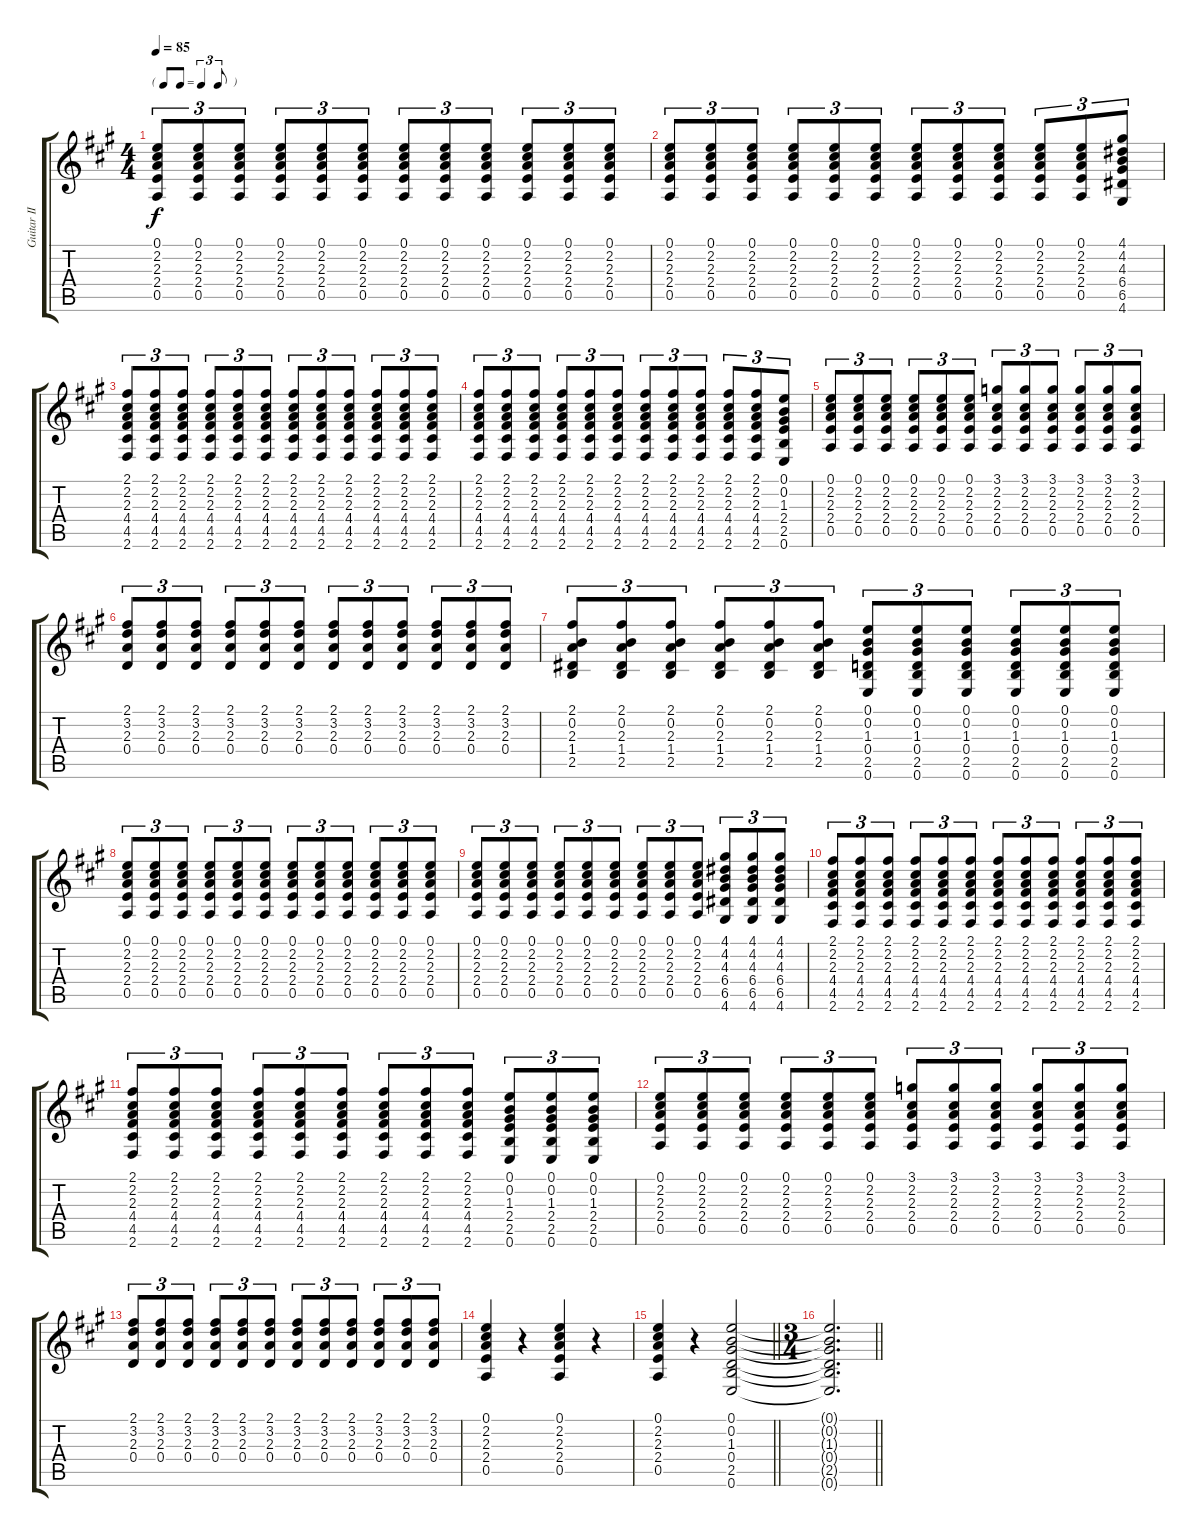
\track ("Guitar II" "Guitar II") {instrument electricguitarjazz}
\staff {score tabs}
\tuning (E4 B3 G3 D3 A2 E2) {hide}
\ts (4 4)
\tf triplet8th
\tempo 85
\clef g2
\ks a
(0.1 2.2 2.3 2.4 0.5).8{tu (3 2) dy f} (0.1 2.2 2.3 2.4 0.5).8{tu (3 2)} (0.1 2.2 2.3 2.4 0.5).8{tu (3 2)} (0.1 2.2 2.3 2.4 0.5).8{tu (3 2)} (0.1 2.2 2.3 2.4 0.5).8{tu (3 2)} (0.1 2.2 2.3 2.4 0.5).8{tu (3 2)} (0.1 2.2 2.3 2.4 0.5).8{tu (3 2)} (0.1 2.2 2.3 2.4 0.5).8{tu (3 2)} (0.1 2.2 2.3 2.4 0.5).8{tu (3 2)} (0.1 2.2 2.3 2.4 0.5).8{tu (3 2)} (0.1 2.2 2.3 2.4 0.5).8{tu (3 2)} (0.1 2.2 2.3 2.4 0.5).8{tu (3 2)} |
(0.1 2.2 2.3 2.4 0.5).8{tu (3 2)} (0.1 2.2 2.3 2.4 0.5).8{tu (3 2)} (0.1 2.2 2.3 2.4 0.5).8{tu (3 2)} (0.1 2.2 2.3 2.4 0.5).8{tu (3 2)} (0.1 2.2 2.3 2.4 0.5).8{tu (3 2)} (0.1 2.2 2.3 2.4 0.5).8{tu (3 2)} (0.1 2.2 2.3 2.4 0.5).8{tu (3 2)} (0.1 2.2 2.3 2.4 0.5).8{tu (3 2)} (0.1 2.2 2.3 2.4 0.5).8{tu (3 2)} (0.1 2.2 2.3 2.4 0.5).8{tu (3 2)} (0.1 2.2 2.3 2.4 0.5).8{tu (3 2)} (4.1 4.2 4.3 6.4 6.5 4.6).8{tu (3 2)} |
(2.1 2.2 2.3 4.4 4.5 2.6).8{tu (3 2)} (2.1 2.2 2.3 4.4 4.5 2.6).8{tu (3 2)} (2.1 2.2 2.3 4.4 4.5 2.6).8{tu (3 2)} (2.1 2.2 2.3 4.4 4.5 2.6).8{tu (3 2)} (2.1 2.2 2.3 4.4 4.5 2.6).8{tu (3 2)} (2.1 2.2 2.3 4.4 4.5 2.6).8{tu (3 2)} (2.1 2.2 2.3 4.4 4.5 2.6).8{tu (3 2)} (2.1 2.2 2.3 4.4 4.5 2.6).8{tu (3 2)} (2.1 2.2 2.3 4.4 4.5 2.6).8{tu (3 2)} (2.1 2.2 2.3 4.4 4.5 2.6).8{tu (3 2)} (2.1 2.2 2.3 4.4 4.5 2.6).8{tu (3 2)} (2.1 2.2 2.3 4.4 4.5 2.6).8{tu (3 2)} |
(2.1 2.2 2.3 4.4 4.5 2.6).8{tu (3 2)} (2.1 2.2 2.3 4.4 4.5 2.6).8{tu (3 2)} (2.1 2.2 2.3 4.4 4.5 2.6).8{tu (3 2)} (2.1 2.2 2.3 4.4 4.5 2.6).8{tu (3 2)} (2.1 2.2 2.3 4.4 4.5 2.6).8{tu (3 2)} (2.1 2.2 2.3 4.4 4.5 2.6).8{tu (3 2)} (2.1 2.2 2.3 4.4 4.5 2.6).8{tu (3 2)} (2.1 2.2 2.3 4.4 4.5 2.6).8{tu (3 2)} (2.1 2.2 2.3 4.4 4.5 2.6).8{tu (3 2)} (2.1 2.2 2.3 4.4 4.5 2.6).8{tu (3 2)} (2.1 2.2 2.3 4.4 4.5 2.6).8{tu (3 2)} (0.1 0.2 1.3 2.4 2.5 0.6).8{tu (3 2)} |
(0.1 2.2 2.3 2.4 0.5).8{tu (3 2)} (0.1 2.2 2.3 2.4 0.5).8{tu (3 2)} (0.1 2.2 2.3 2.4 0.5).8{tu (3 2)} (0.1 2.2 2.3 2.4 0.5).8{tu (3 2)} (0.1 2.2 2.3 2.4 0.5).8{tu (3 2)} (0.1 2.2 2.3 2.4 0.5).8{tu (3 2)} (3.1 2.2 2.3 2.4 0.5).8{tu (3 2)} (3.1 2.2 2.3 2.4 0.5).8{tu (3 2)} (3.1 2.2 2.3 2.4 0.5).8{tu (3 2)} (3.1 2.2 2.3 2.4 0.5).8{tu (3 2)} (3.1 2.2 2.3 2.4 0.5).8{tu (3 2)} (3.1 2.2 2.3 2.4 0.5).8{tu (3 2)} |
(2.1 3.2 2.3 0.4).8{tu (3 2)} (2.1 3.2 2.3 0.4).8{tu (3 2)} (2.1 3.2 2.3 0.4).8{tu (3 2)} (2.1 3.2 2.3 0.4).8{tu (3 2)} (2.1 3.2 2.3 0.4).8{tu (3 2)} (2.1 3.2 2.3 0.4).8{tu (3 2)} (2.1 3.2 2.3 0.4).8{tu (3 2)} (2.1 3.2 2.3 0.4).8{tu (3 2)} (2.1 3.2 2.3 0.4).8{tu (3 2)} (2.1 3.2 2.3 0.4).8{tu (3 2)} (2.1 3.2 2.3 0.4).8{tu (3 2)} (2.1 3.2 2.3 0.4).8{tu (3 2)} |
(2.1 0.2 2.3 1.4 2.5).8{tu (3 2)} (2.1 0.2 2.3 1.4 2.5).8{tu (3 2)} (2.1 0.2 2.3 1.4 2.5).8{tu (3 2)} (2.1 0.2 2.3 1.4 2.5).8{tu (3 2)} (2.1 0.2 2.3 1.4 2.5).8{tu (3 2)} (2.1 0.2 2.3 1.4 2.5).8{tu (3 2)} (0.1 0.2 1.3 0.4 2.5 0.6).8{tu (3 2)} (0.1 0.2 1.3 0.4 2.5 0.6).8{tu (3 2)} (0.1 0.2 1.3 0.4 2.5 0.6).8{tu (3 2)} (0.1 0.2 1.3 0.4 2.5 0.6).8{tu (3 2)} (0.1 0.2 1.3 0.4 2.5 0.6).8{tu (3 2)} (0.1 0.2 1.3 0.4 2.5 0.6).8{tu (3 2)} |
(0.1 2.2 2.3 2.4 0.5).8{tu (3 2)} (0.1 2.2 2.3 2.4 0.5).8{tu (3 2)} (0.1 2.2 2.3 2.4 0.5).8{tu (3 2)} (0.1 2.2 2.3 2.4 0.5).8{tu (3 2)} (0.1 2.2 2.3 2.4 0.5).8{tu (3 2)} (0.1 2.2 2.3 2.4 0.5).8{tu (3 2)} (0.1 2.2 2.3 2.4 0.5).8{tu (3 2)} (0.1 2.2 2.3 2.4 0.5).8{tu (3 2)} (0.1 2.2 2.3 2.4 0.5).8{tu (3 2)} (0.1 2.2 2.3 2.4 0.5).8{tu (3 2)} (0.1 2.2 2.3 2.4 0.5).8{tu (3 2)} (0.1 2.2 2.3 2.4 0.5).8{tu (3 2)} |
(0.1 2.2 2.3 2.4 0.5).8{tu (3 2)} (0.1 2.2 2.3 2.4 0.5).8{tu (3 2)} (0.1 2.2 2.3 2.4 0.5).8{tu (3 2)} (0.1 2.2 2.3 2.4 0.5).8{tu (3 2)} (0.1 2.2 2.3 2.4 0.5).8{tu (3 2)} (0.1 2.2 2.3 2.4 0.5).8{tu (3 2)} (0.1 2.2 2.3 2.4 0.5).8{tu (3 2)} (0.1 2.2 2.3 2.4 0.5).8{tu (3 2)} (0.1 2.2 2.3 2.4 0.5).8{tu (3 2)} (4.1 4.2 4.3 6.4 6.5 4.6).8{tu (3 2)} (4.1 4.2 4.3 6.4 6.5 4.6).8{tu (3 2)} (4.1 4.2 4.3 6.4 6.5 4.6).8{tu (3 2)} |
(2.1 2.2 2.3 4.4 4.5 2.6).8{tu (3 2)} (2.1 2.2 2.3 4.4 4.5 2.6).8{tu (3 2)} (2.1 2.2 2.3 4.4 4.5 2.6).8{tu (3 2)} (2.1 2.2 2.3 4.4 4.5 2.6).8{tu (3 2)} (2.1 2.2 2.3 4.4 4.5 2.6).8{tu (3 2)} (2.1 2.2 2.3 4.4 4.5 2.6).8{tu (3 2)} (2.1 2.2 2.3 4.4 4.5 2.6).8{tu (3 2)} (2.1 2.2 2.3 4.4 4.5 2.6).8{tu (3 2)} (2.1 2.2 2.3 4.4 4.5 2.6).8{tu (3 2)} (2.1 2.2 2.3 4.4 4.5 2.6).8{tu (3 2)} (2.1 2.2 2.3 4.4 4.5 2.6).8{tu (3 2)} (2.1 2.2 2.3 4.4 4.5 2.6).8{tu (3 2)} |
(2.1 2.2 2.3 4.4 4.5 2.6).8{tu (3 2)} (2.1 2.2 2.3 4.4 4.5 2.6).8{tu (3 2)} (2.1 2.2 2.3 4.4 4.5 2.6).8{tu (3 2)} (2.1 2.2 2.3 4.4 4.5 2.6).8{tu (3 2)} (2.1 2.2 2.3 4.4 4.5 2.6).8{tu (3 2)} (2.1 2.2 2.3 4.4 4.5 2.6).8{tu (3 2)} (2.1 2.2 2.3 4.4 4.5 2.6).8{tu (3 2)} (2.1 2.2 2.3 4.4 4.5 2.6).8{tu (3 2)} (2.1 2.2 2.3 4.4 4.5 2.6).8{tu (3 2)} (0.1 0.2 1.3 2.4 2.5 0.6).8{tu (3 2)} (0.1 0.2 1.3 2.4 2.5 0.6).8{tu (3 2)} (0.1 0.2 1.3 2.4 2.5 0.6).8{tu (3 2)} |
(0.1 2.2 2.3 2.4 0.5).8{tu (3 2)} (0.1 2.2 2.3 2.4 0.5).8{tu (3 2)} (0.1 2.2 2.3 2.4 0.5).8{tu (3 2)} (0.1 2.2 2.3 2.4 0.5).8{tu (3 2)} (0.1 2.2 2.3 2.4 0.5).8{tu (3 2)} (0.1 2.2 2.3 2.4 0.5).8{tu (3 2)} (3.1 2.2 2.3 2.4 0.5).8{tu (3 2)} (3.1 2.2 2.3 2.4 0.5).8{tu (3 2)} (3.1 2.2 2.3 2.4 0.5).8{tu (3 2)} (3.1 2.2 2.3 2.4 0.5).8{tu (3 2)} (3.1 2.2 2.3 2.4 0.5).8{tu (3 2)} (3.1 2.2 2.3 2.4 0.5).8{tu (3 2)} |
(2.1 3.2 2.3 0.4).8{tu (3 2)} (2.1 3.2 2.3 0.4).8{tu (3 2)} (2.1 3.2 2.3 0.4).8{tu (3 2)} (2.1 3.2 2.3 0.4).8{tu (3 2)} (2.1 3.2 2.3 0.4).8{tu (3 2)} (2.1 3.2 2.3 0.4).8{tu (3 2)} (2.1 3.2 2.3 0.4).8{tu (3 2)} (2.1 3.2 2.3 0.4).8{tu (3 2)} (2.1 3.2 2.3 0.4).8{tu (3 2)} (2.1 3.2 2.3 0.4).8{tu (3 2)} (2.1 3.2 2.3 0.4).8{tu (3 2)} (2.1 3.2 2.3 0.4).8{tu (3 2)} |
(0.1 2.2 2.3 2.4 0.5).4 r.4 (0.1 2.2 2.3 2.4 0.5).4 r.4 |
\barLineRight lightlight
(0.1 2.2 2.3 2.4 0.5).4 r.4 (0.1 0.2 1.3 0.4 2.5 0.6).2 |
\ts (3 4)
\barLineRight lightlight
(0.1{t} 0.2{t} 1.3{t} 0.4{t} 2.5{t} 0.6{t}).2{d}
